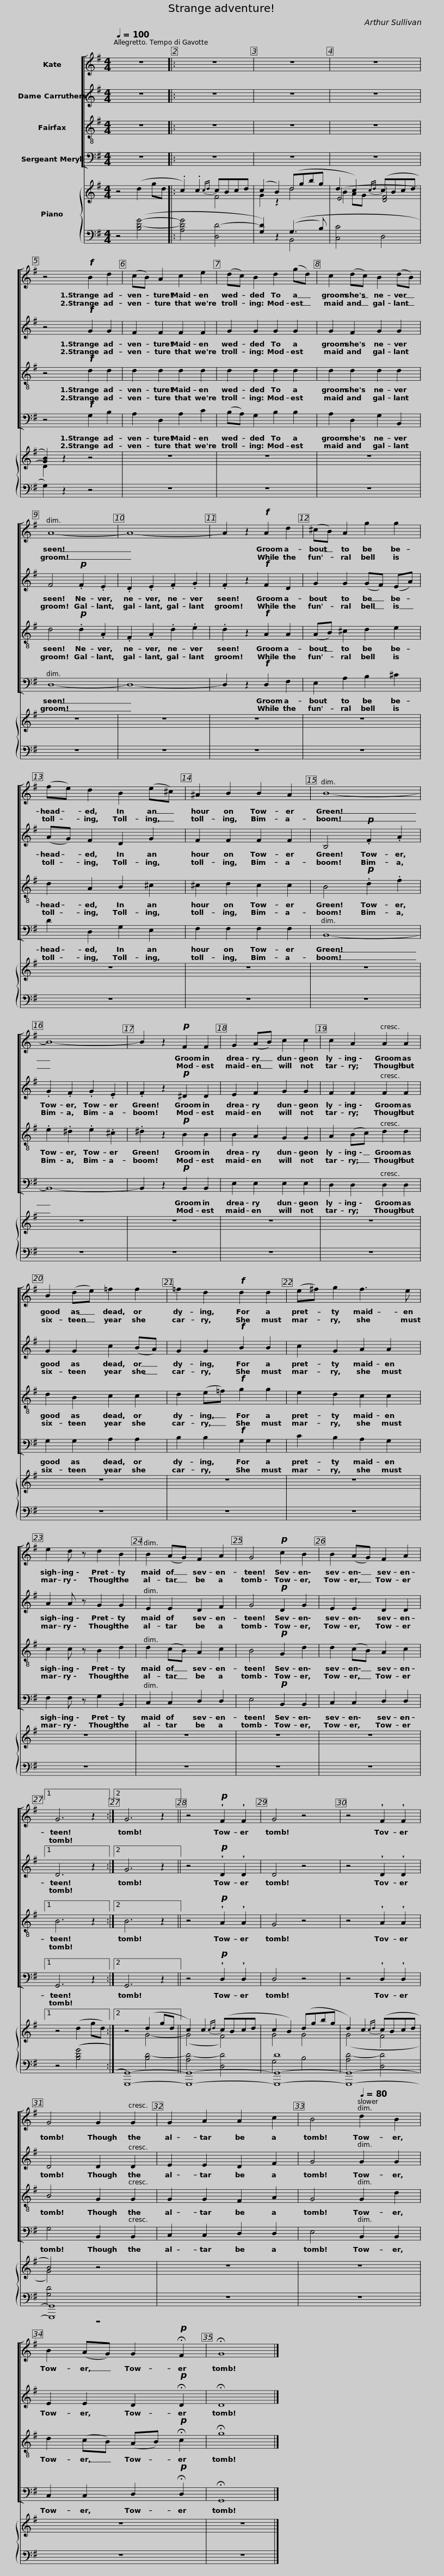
X:1
%%score [ 1 2 3 4 ] { ( 5 7 9 ) | ( 6 8 ) }
L:1/8
Q:1/4=100
M:4/4
I:linebreak $
K:G
V:1 treble
V:2 treble
V:3 treble-8
V:4 bass
V:5 treble
V:7 treble
V:9 treble
V:6 bass
V:8 bass
V:1
 z8 |: z8 | z8 |$ z8 | z4!f! B2 d2 | %5
 (cB) A2 c2 e2 | (dc) B2 d2 (gd) |$ c2 (dc) B2 (dB) | A8- | A8- | %10
 A2 z2!f! A2 d2 |$ (^cB) A2 g2 g2 | (fe) d2 B2 (e^c) | ^A2 B2 B2 A2 | B8- |$ %15
 B8- | B2 z2!p! F2 F2 | G2 (AB) c2 c2 | c2 A2 A2 A2 |$ B2 (de) =f2 f2 | %20
 =f2 d2!f! d2 d2 | (e^f) g2 f3 e | e2 d z d2 B2 |$ B2 (AG) F2 A2 | G4!p! c2 B2 | %25
 B2 (AG) F2 A2 |1 G6 z2 :|2 G6 z2 || z4!p! !wedge!F2 !wedge!F2 |$ G4 z4 | %30
 z4 !wedge!F2 !wedge!F2 | G4 G2 G2 | G2 A2 A2 c2 | B4[Q:1/4=80] d2 B2 |$ B2 (AG) G2!p! !fermata!F2 | %35
 !fermata!G8 |] %36
V:2
 z8 |: z8 | z8 |$ z8 | z4!f! G2 G2 | %5
 F2 F2 F2 F2 | G2 G2 G2 G2 |$ G2 F2 G2 G2 | F4!p! .F2 .E2 | .D2 .E2 .F2 .G2 | %10
 .F2 z2!f! F2 D2 |$ G2 G2 (GF) (EA) | (AG) F2 D2 G2 | F2 F2 F2 F2 | B,4!p! .F2 .A2 |$ %15
 .G2 .F2 .G2 .E2 | .F2 z2!p! ^D2 D2 | E2 F2 G2 G2 | F2 F2 F2 F2 |$ G2 G2 c2 (BA) | %20
 G2 G2!f! B2 B2 | c2 G2 A2 A2 | A2 A z G2 G2 |$ E2 E2 D2 F2 | G4!p! D2 G2 | %25
 E2 E2 D2 D2 |1 D6 z2 :|2 G6 z2 || z4!p! !wedge!D2 !wedge!D2 |$ D4 z4 | %30
 z4 !wedge!D2 !wedge!D2 | D4 D2 D2 | E2 E2 D2 F2 | G4 G2 G2 |$ E2 E2 D2!p! !fermata!D2 | %35
 !fermata!D8 |] %36
V:3
 z8 |: z8 | z8 |$ z8 | z4!f! d2 d2 | %5
 d2 d2 d2 d2 | d2 d2 d2 d2 |$ d2 d2 d2 d2 | d4!p! .d2 .A2 | .F2 .A2 .d2 .e2 | %10
 .d2 z2!f! A2 A2 |$ (AB) ^c2 d2 e2 | d2 A2 B2 ^c2 | ^c2 d2 c2 c2 | B4!p! .d2 .f2 |$ %15
 .e2 .^d2 .e2 .^c2 | .^d2 z2!p! B2 B2 | B2 A2 G2 G2 | A2 (Bc) d2 d2 |$ d2 B2 c2 c2 | %20
 d2 (e=f)!f! g2 g2 | e2 d2 c2 c2 | c2 c z B2 d2 |$ d2 (cB) A2 c2 | B4!p! G2 d2 | %25
 d2 (cB) A2 c2 |1 B6 z2 :|2 B6 z2 || z4!p! !wedge!A2 !wedge!A2 |$ G4 z4 | %30
 z4 !wedge!A2 !wedge!A2 | B4 G2 G2 | G2 G2 F2 A2 | G4 G2 d2 |$ d2 (cB) (AB)!p! !fermata!c2 | %35
 !fermata!g8 |] %36
V:4
 z8 |: z8 | z8 |$ z8 | z4!f! G,2 B,2 | %5
 A,2 D,2 A,2 C2 | (B,A,) G,2 B,2 B,2 |$ A,2 D,2 G,2 B,,2 | D,8- | D,8- | %10
 D,2 z2!f! D,2 F,2 |$ E,2 A,2 B,2 ^C2 | D2 D,2 G,2 E,2 | F,2 F,2 F,2 F,2 | B,,8- |$ %15
 B,,8- | B,,2 z2!p! B,,2 B,,2 | E,2 E,2 E,2 E,2 | D,2 D,2 D,2 D,2 |$ G,2 G,2 A,2 A,2 | %20
 B,2 B,2!f! G,2 G,2 | C2 B,2 A,2 G,2 | F,2 F, z G,2 B,,2 |$ C,2 C,2 D,2 D,2 | E,4!p! B,,2 B,,2 | %25
 C,2 C,2 D,2 D,2 |1 G,,6 z2 :|2 G,,6 z2 || z4!p! !wedge!D,2 !wedge!D,2 |$ D,4 z4 | %30
 z4 !wedge!D,2 !wedge!D,2 | G,4 B,,2 B,,2 | C,2 C,2 D,2 D,2 | E,4 B,,2 B,,2 |$ C,2 C,2 D,2!p! !fermata!D,2 | %35
 !fermata!G,,8 |] %36
V:5
 z4 (d2 gd |: .c2) .c2{cd} cBcd | (c2 B2) (dgbg |$ d2 c2){cd} (cBcd | [GB]2) z2 z4 | %5
 z8 | z8 |$ z8 | z8 | z8 | %10
 z8 |$ z8 | z8 | z8 | z8 |$ %15
 z8 | z8 | z8 | z8 |$ z8 | %20
 z8 | z8 | z8 |$ z8 | z8 | %25
 z8 |1 z4 (d2 gd) :|2 z4 (d2 gd || c2) c2{cd} (cBcd |$ c2 B2) (dgbg | %30
 d2) c2{cd} (cBcd | B4) z4 | z8 | z8 |$ z8 | %35
 z8 |] %36
V:6
 z4 ([B,D-G-]4 |: [A,DG]4 [D,D-]4 | [G,D]2) z2 ((G,3 B,) |$ [C,C]4 D,4 | G,2) z2 z4 | %5
 z8 | z8 |$ z8 | z8 | z8 | %10
 z8 |$ z8 | z8 | z8 | z8 |$ %15
 z8 | z8 | z8 | z8 |$ z8 | %20
 z8 | z8 | z8 |$ z8 | z8 | %25
 z8 |1 z4 (([B,DG]4 :|2 [G,,,G,,]8-)) || [G,,,G,,]8- |$ [G,,,-G,,-D]8 | %30
 [G,,,G,,]8- | [G,,,G,,]8 | z8 | z8 |$ z8 | %35
 z8 |] %36
V:7
 x8 |: x4 F4 | G2 z2 d4 |$ (E4 [DF]4 | D2) x6 | %5
 x8 | x8 |$ x8 | x8 | x8 | %10
 x8 |$ x8 | x8 | x8 | x8 |$ %15
 x8 | x8 | x8 | x8 |$ x8 | %20
 x8 | x8 | x8 |$ x8 | x8 | %25
 x8 |1 x8 :|2 x4 G4- || (G4 F4) |$ G4 G4 | %30
 (G4 F4 | G4) x4 | x8 | x8 |$ x8 | %35
 x8 |] %36
V:8
 x8 |: x8 | x4 B,,4 |$ x8 | x8 | %5
 x8 | x8 |$ x8 | x8 | x8 | %10
 x8 |$ x8 | x8 | x8 | x8 |$ %15
 x8 | x8 | x8 | x8 |$ x8 | %20
 x8 | x8 | x8 |$ x8 | x8 | %25
 x8 |1 x8 :|2 x4 [B,D-]4 || [A,D-]4 [D,D]4 |$ G,4 B,4 | %30
 [A,D-]4 [D,D]4 | [G,D]4 z4 | x8 | x8 |$ x8 | %35
 x8 |] %36
V:9
 x8 |: x8 | x8 |$ B2 AG x4 | x8 | %5
 x8 | x8 |$ x8 | x8 | x8 | %10
 x8 |$ x8 | x8 | x8 | x8 |$ %15
 x8 | x8 | x8 | x8 |$ x8 | %20
 x8 | x8 | x8 |$ x8 | x8 | %25
 x8 |1 x8 :|2 x8 || x8 |$ x8 | %30
 x8 | x8 | x8 | x8 |$ x8 | %35
 x8 |] %36
